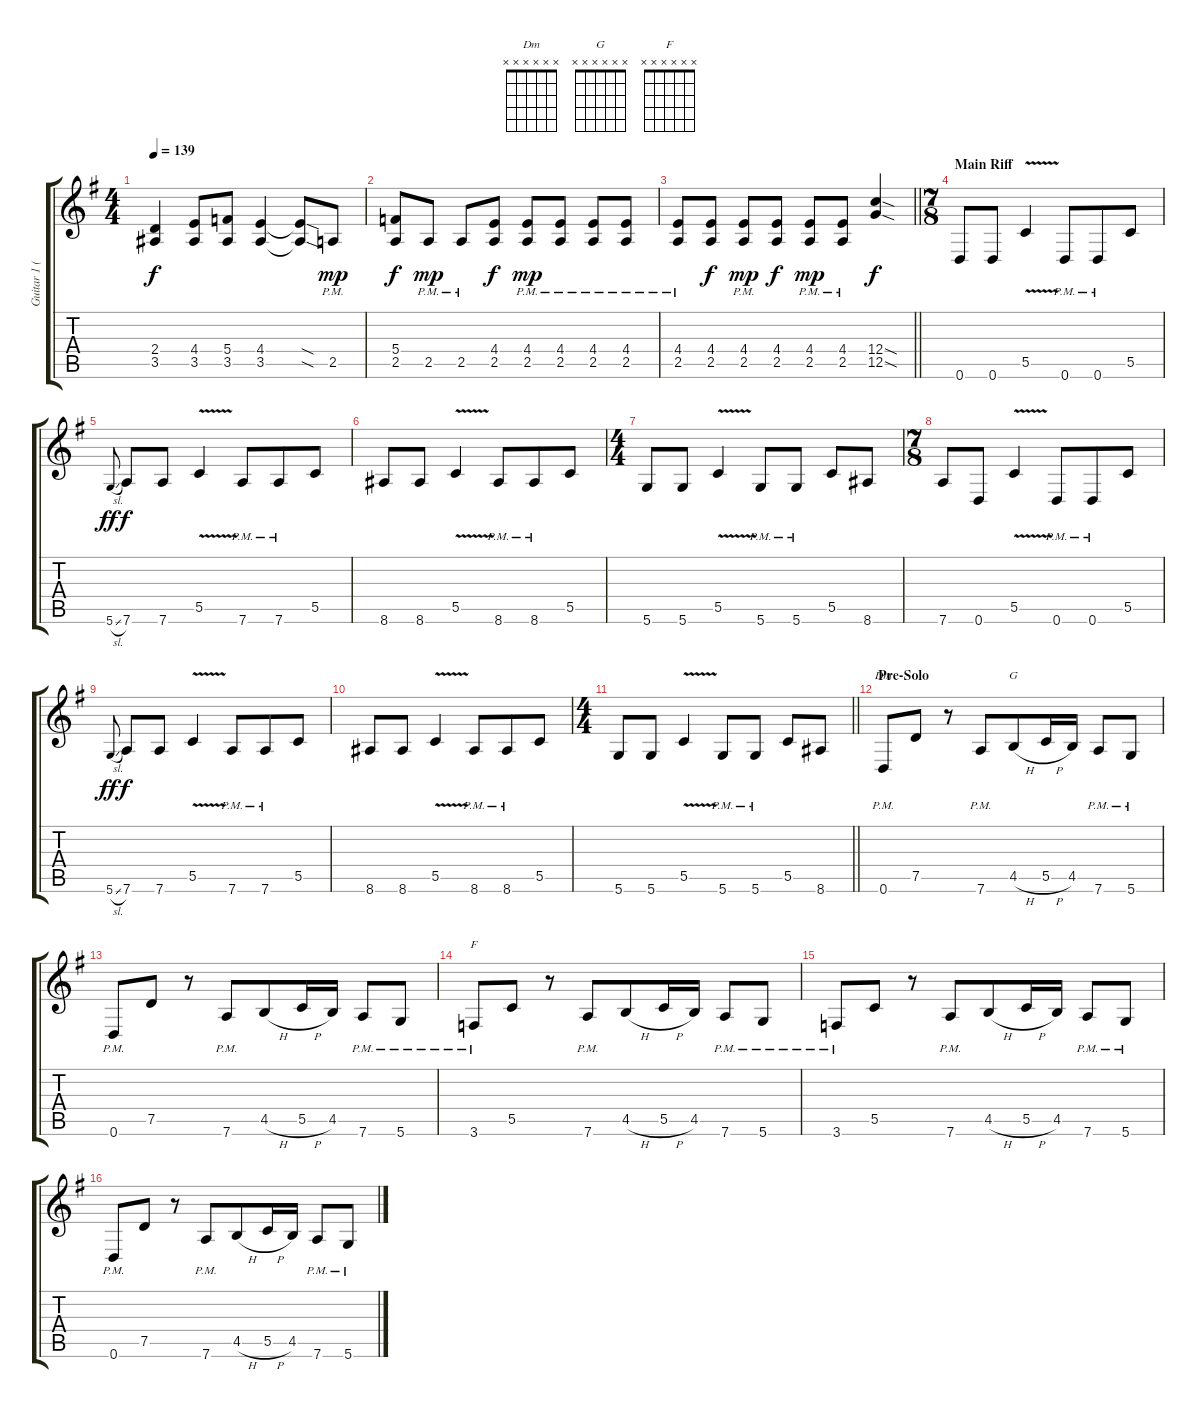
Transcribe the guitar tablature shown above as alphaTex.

\track ("Guitar 1 (rhythm - left)" "Guitar 1 (") {instrument electricguitarclean}
\staff {score tabs}
\tuning (D4 A3 F3 C3 G2 D2) {hide}
\chord ("Dm" x x x x x x)
\chord ("G" x x x x x x)
\chord ("F" x x x x x x)
\ts (4 4)
\tempo 139
\clef g2
\ks eminor
(2.4{t} 3.5{t}).4{dy f} (4.4 3.5).8 (5.4 3.5).8 (4.4 3.5).4 (4.4{sod t} 3.5{sod t}).8 2.5{pm}.8{dy mp} |
(5.4 2.5).8{dy f} 2.5{pm}.8{dy mp} 2.5{pm}.8 (4.4 2.5).8{dy f} (4.4{pm} 2.5{pm}).8{dy mp} (4.4{pm} 2.5{pm}).8 (4.4{pm} 2.5{pm}).8 (4.4{pm} 2.5{pm}).8 |
\barLineRight lightlight
(4.4{pm} 2.5{pm}).8 (4.4 2.5).8{dy f} (4.4{pm} 2.5{pm}).8{dy mp} (4.4 2.5).8{dy f} (4.4{pm} 2.5{pm}).8{dy mp} (4.4{pm} 2.5{pm}).8 (12.4{sod} 12.5{sod}).4{dy f} |
\ts (7 8)
\section ("" "Main Riff")
0.6.8{beam merge} 0.6.8 5.5{v}.4 0.6{pm}.8{beam merge} 0.6{pm}.8 5.5.8 |
5.6{sl}.8{gr onbeat dy ff} 7.6.8{dy f beam merge} 7.6.8 5.5{v}.4 7.6{pm}.8{beam merge} 7.6{pm}.8 5.5.8 |
8.6.8{beam merge} 8.6.8 5.5{v}.4 8.6{pm}.8{beam merge} 8.6{pm}.8 5.5.8 |
\ts (4 4)
5.6.8 5.6.8 5.5{v}.4 5.6{pm}.8 5.6{pm}.8{beam split} 5.5.8 8.6.8 |
\ts (7 8)
7.6.8{beam merge} 0.6.8 5.5{v}.4 0.6{pm}.8{beam merge} 0.6{pm}.8{beam merge} 5.5.8 |
5.6{sl}.8{gr onbeat dy ff} 7.6.8{dy f beam merge} 7.6.8 5.5{v}.4 7.6{pm}.8{beam merge} 7.6{pm}.8{beam merge} 5.5.8 |
8.6.8{beam merge} 8.6.8 5.5{v}.4 8.6{pm}.8{beam merge} 8.6{pm}.8{beam merge} 5.5.8 |
\ts (4 4)
\barLineRight lightlight
5.6.8 5.6.8 5.5{v}.4 5.6{pm}.8 5.6{pm}.8{beam split} 5.5.8 8.6.8 |
\section ("" "Pre-Solo")
0.6{pm}.8{ch "Dm"} 7.5.8 r.8 7.6{pm}.8{beam merge} 4.5{h}.8{ch "G"} 5.5{h}.16 4.5.16{beam split} 7.6{pm}.8 5.6{pm}.8 |
0.6{pm}.8 7.5.8 r.8 7.6{pm}.8{beam merge} 4.5{h}.8 5.5{h}.16 4.5.16{beam split} 7.6{pm}.8 5.6{pm}.8 |
3.6{pm}.8{ch "F"} 5.5.8 r.8 7.6{pm}.8{beam merge} 4.5{h}.8 5.5{h}.16 4.5.16{beam split} 7.6{pm}.8 5.6{pm}.8 |
3.6{pm}.8 5.5.8 r.8 7.6{pm}.8{beam merge} 4.5{h}.8 5.5{h}.16 4.5.16{beam split} 7.6{pm}.8 5.6{pm}.8 |
0.6{pm}.8 7.5.8 r.8 7.6{pm}.8{beam merge} 4.5{h}.8 5.5{h}.16 4.5.16{beam split} 7.6{pm}.8 5.6{pm}.8
